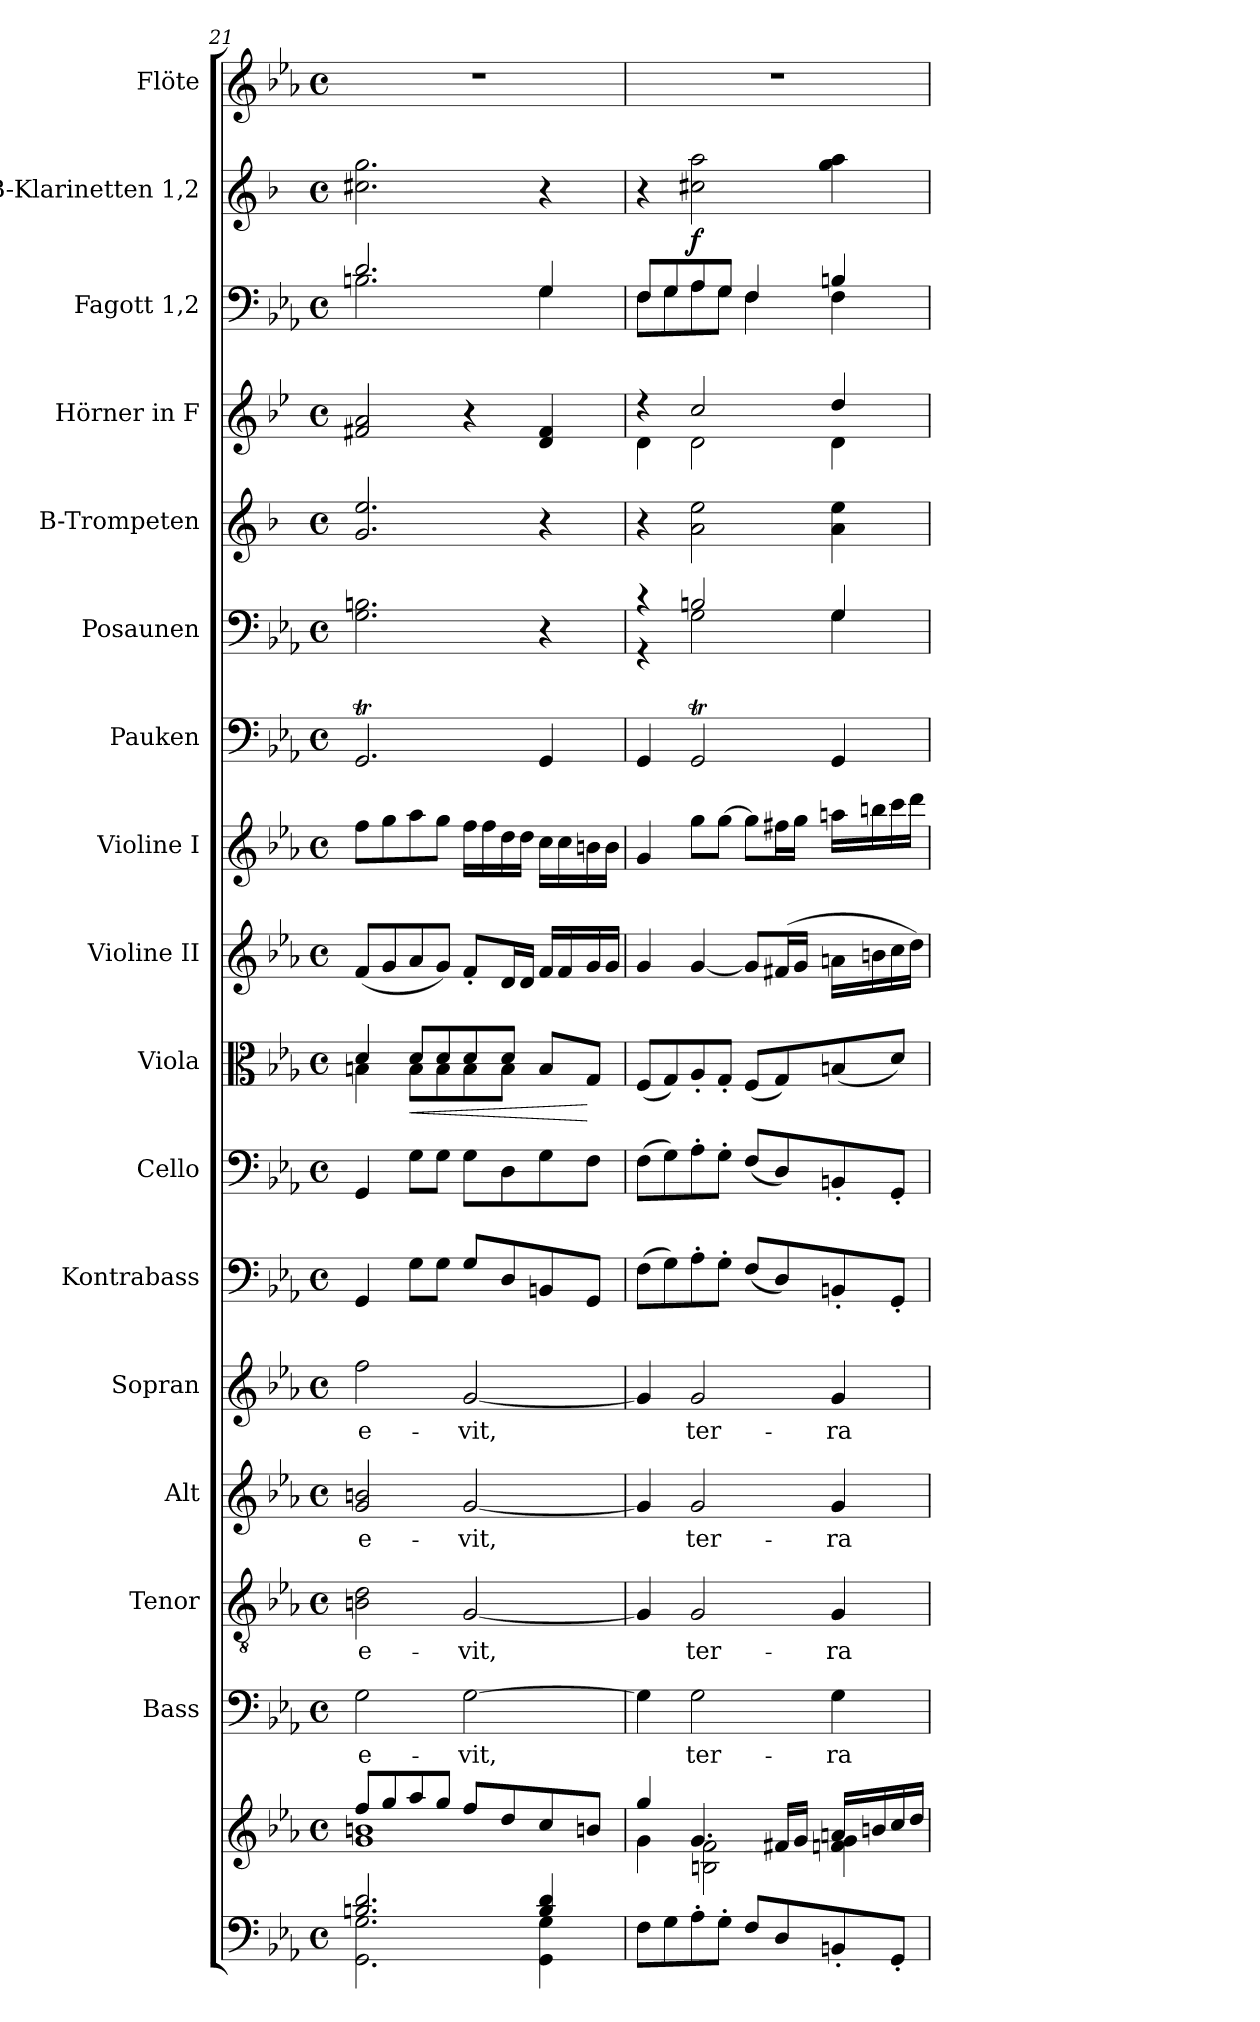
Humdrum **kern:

**kern	**kern	**kern	**text	**kern	**text	**kern	**text	**kern	**text	**kern	**kern	**kern	**dynam	**kern	**kern	**kern	**kern	**kern	**kern	**kern	**kern	**dynam	**kern
*part17	*part17	*part16	*part16	*part15	*part15	*part14	*part14	*part13	*part13	*part12	*part11	*part10	*part10	*part9	*part8	*part7	*part6	*part5	*part4	*part3	*part2	*part2	*part1
*staff18	*staff17	*staff16	*staff16	*staff15	*staff15	*staff14	*staff14	*staff13	*staff13	*staff12	*staff11	*staff10	*staff10	*staff9	*staff8	*staff7	*staff6	*staff5	*staff4	*staff3	*staff2	*staff2	*staff1
*	*	*I"Bass	*	*I"Tenor	*	*I"Alt	*	*I"Sopran	*	*I"Kontrabass	*I"Cello	*I"Viola	*	*I"Violine II	*I"Violine I	*I"Pauken	*I"Posaunen	*I"B-Trompeten	*I"Hörner in F	*I"Fagott 1,2	*I"B-Klarinetten 1,2	*	*I"Flöte
*	*	*I'B.	*	*I'T.	*	*I'A.	*	*I'S.	*	*I'Kb.	*	*I'Vla.	*	*I'Vl. II	*I'Vl. I	*I'Pk.	*I'Pos.	*I'B Trp.	*	*I'Fg.	*I'Kl.	*	*I'Fl.
!!LO:PB:g=z
*clefF4	*clefG2	*clefF4	*	*clefGv2	*	*clefG2	*	*clefG2	*	*clefF4	*clefF4	*clefC3	*	*clefG2	*clefG2	*clefF4	*clefF4	*clefG2	*clefG2	*clefF4	*clefG2	*	*clefG2
*	*	*	*	*	*	*	*	*	*	*ITrd7c12	*	*	*	*	*	*	*	*ITrd1c2	*ITrd4c7	*	*ITrd1c2	*	*
*k[b-e-a-]	*k[b-e-a-]	*k[b-e-a-]	*	*k[b-e-a-]	*	*k[b-e-a-]	*	*k[b-e-a-]	*	*k[b-e-a-]	*k[b-e-a-]	*k[b-e-a-]	*	*k[b-e-a-]	*k[b-e-a-]	*k[b-e-a-]	*k[b-e-a-]	*k[b-e-a-]	*k[b-e-a-]	*k[b-e-a-]	*k[b-e-a-]	*	*k[b-e-a-]
*E-:	*E-:	*E-:	*	*E-:	*	*E-:	*	*E-:	*	*E-:	*E-:	*E-:	*	*E-:	*E-:	*E-:	*E-:	*E-:	*E-:	*E-:	*E-:	*	*E-:
*M4/4	*M4/4	*M4/4	*	*M4/4	*	*M4/4	*	*M4/4	*	*M4/4	*M4/4	*M4/4	*	*M4/4	*M4/4	*M4/4	*M4/4	*M4/4	*M4/4	*M4/4	*M4/4	*	*M4/4
*met(c)	*met(c)	*met(c)	*	*met(c)	*	*met(c)	*	*met(c)	*	*met(c)	*met(c)	*met(c)	*	*met(c)	*met(c)	*met(c)	*met(c)	*met(c)	*met(c)	*met(c)	*met(c)	*	*met(c)
=21	=21	=21	=21	=21	=21	=21	=21	=21	=21	=21	=21	=21	=21	=21	=21	=21	=21	=21	=21	=21	=21	=21	=21
*^	*^	*	*	*	*	*	*	*	*	*	*	*	*	*	*	*	*	*	*	*	*	*	*
!	!	!	!	!	!LO:LY:b	!	!LO:LY:b	!	!LO:LY:b	!	!LO:LY:b	!	!	!	!	!	!	!	!	!	!	!	!	!	!
*	*	*	*	*	*	*	*	*	*	*	*	*	*	*^	*	*	*	*	*	*	*	*^	*	*	*
2.Bn/ 2.d/	2.GG\ 2.G\	8ff/L	1g 1bn	2G\	-e-	2Bn\ 2d\	-e-	2g/ 2bn/	-e-	2ff\	-e-	4GGG/	4GG/	4d/	4Bn\	.	(<8f/L	8ff\L	2.GGt/	2.G\ 2.Bn\	2.f/ 2.dd/	2Bn/ 2d/	2.d/	2.Bn\	2.bn\ 2.ff\	.	1r
.	.	8gg/	.	.	.	.	.	.	.	.	.	.	.	.	.	.	8g/	8gg\	.	.	.	.	.	.	.	.	.
!	!	!	!	!	!	!	!	!	!	!	!	!	!	!	!	!LO:HP:b	!	!	!	!	!	!	!	!	!	!	!
.	.	8aa-/	.	.	.	.	.	.	.	.	.	8GG\L	8G\L	8d/L	8B\L	<	8a-/	8aa-\	.	.	.	.	.	.	.	.	.
.	.	8gg/J	.	.	.	.	.	.	.	.	.	8GG\J	8G\J	8d/	8B\	.	8g/J)	8gg\J	.	.	.	.	.	.	.	.	.
!	!	!	!	!	!LO:LY:b	!	!LO:LY:b	!	!LO:LY:b	!	!LO:LY:b	!	!	!	!	!	!	!	!	!	!	!	!	!	!	!	!
.	.	8ff/L	.	[2G\	-vit,	[2G/	-vit,	[2g/	-vit,	[2g/	-vit,	8GG/L	8G\L	8d/	8B\	.	8f'</L	16ff\LL	.	.	.	4r	.	.	.	.	.
.	.	.	.	.	.	.	.	.	.	.	.	.	.	.	.	.	.	16ff\	.	.	.	.	.	.	.	.	.
.	.	8dd/	.	.	.	.	.	.	.	.	.	8DD/	8D\	8d/J	8B\J	.	16d/L	16dd\	.	.	.	.	.	.	.	.	.
.	.	.	.	.	.	.	.	.	.	.	.	.	.	.	.	.	16d/JJ	16dd\JJ	.	.	.	.	.	.	.	.	.
4B/ 4d/	4GG\ 4G\	8cc/	.	.	.	.	.	.	.	.	.	8BBBn/	8G\	8B/L	4ryy	.	16f/LL	16cc\LL	4GG/	4r	4r	4G/ 4B/	4G/	4G\	4r	.	.
.	.	.	.	.	.	.	.	.	.	.	.	.	.	.	.	.	16f/	16cc\	.	.	.	.	.	.	.	.	.
.	.	8bn/J	.	.	.	.	.	.	.	.	.	8GGG/J	8F\J	8G/J	.	[	16g/	16bn\	.	.	.	.	.	.	.	.	.
.	.	.	.	.	.	.	.	.	.	.	.	.	.	.	.	.	16g/JJ	16b\JJ	.	.	.	.	.	.	.	.	.
*v	*v	*	*	*	*	*	*	*	*	*	*	*	*	*v	*v	*	*	*	*	*	*	*	*	*	*	*	*
=22	=22	=22	=22	=22	=22	=22	=22	=22	=22	=22	=22	=22	=22	=22	=22	=22	=22	=22	=22	=22	=22	=22	=22	=22	=22
*	*	*	*	*	*	*	*	*	*	*	*	*	*	*	*	*	*	*^	*	*^	*	*	*	*	*
8F\L	4gg/	4g\	4G\]	.	4G/]	.	4g/]	.	4g/]	.	(>8FF\L	(>8F\L	(<8F/L	.	4g/	4g/	4GG/	4r	4r	4r	4rdd	4G\	8F/L	8F\L	4r	.	1r
8G\	.	.	.	.	.	.	.	.	.	.	8GG\)	8G\)	8G/)	.	.	.	.	.	.	.	.	.	8G/	8G\	.	.	.
!	!	!	!	!LO:LY:b	!	!LO:LY:b	!	!LO:LY:b	!	!LO:LY:b	!	!	!	!	!	!	!	!	!	!	!	!	!	!	!	!LO:DY:b	!
8A-'>\	4.g/	2Bn\ 2f\	2G\	ter-	2G/	ter-	2g/	ter-	2g/	ter-	8AA-'>\	8A-'>\	8A-'</	.	[4g/	8gg\L	2GGt/	2Bn/	2G\	2g\ 2dd\	2f/	2G\	8A-/	8A-\	2bn\ 2gg\	f	.
8G'>\J	.	.	.	.	.	.	.	.	.	.	8GG'>\J	8G'>\J	8G'</J	.	.	[8gg\J	.	.	.	.	.	.	8G/J	8G\J	.	.	.
8F/L	.	.	.	.	.	.	.	.	.	.	(<8FF/L	(<8F/L	(<8F/L	.	8g/L]	8gg\L]	.	.	.	.	.	.	4F/	4F\	.	.	.
8D/	16f#X/LL	.	.	.	.	.	.	.	.	.	8DD/)	8D/)	8G/)	.	(>16f#X/L	16ff#X\L	.	.	.	.	.	.	.	.	.	.	.
.	16g/JJ	.	.	.	.	.	.	.	.	.	.	.	.	.	16g/JJ	16gg\JJ	.	.	.	.	.	.	.	.	.	.	.
!	!	!	!	!LO:LY:b	!	!LO:LY:b	!	!LO:LY:b	!	!LO:LY:b	!	!	!	!	!	!	!	!	!	!	!	!	!	!	!	!	!
8BBn'</	16an/LL	4f\ 4g\	4G\	-ra	4G/	-ra	4g/	-ra	4g/	-ra	8BBBn'</	8BBn'</	(<8Bn/	.	16an\LL	16aan\LL	4GG/	4G/	4G\	4g\ 4dd\	4g/	4G\	4Bn/	4F\	4ff\ 4gg\	.	.
.	16bn/	.	.	.	.	.	.	.	.	.	.	.	.	.	16bn\	16bbn\	.	.	.	.	.	.	.	.	.	.	.
8GG'</J	16cc/	.	.	.	.	.	.	.	.	.	8GGG'</J	8GG'</J	8d/J)	.	16cc\	16ccc\	.	.	.	.	.	.	.	.	.	.	.
.	16dd/JJ	.	.	.	.	.	.	.	.	.	.	.	.	.	16dd\JJ)	16ddd\JJ	.	.	.	.	.	.	.	.	.	.	.
*	*	*	*	*	*	*	*	*	*	*	*	*	*	*	*	*	*	*	*	*	*v	*v	*	*	*	*	*
*	*v	*v	*	*	*	*	*	*	*	*	*	*	*	*	*	*	*	*v	*v	*	*	*v	*v	*	*	*
=	=	=	=	=	=	=	=	=	=	=	=	=	=	=	=	=	=	=	=	=	=	=	=
*-	*-	*-	*-	*-	*-	*-	*-	*-	*-	*-	*-	*-	*-	*-	*-	*-	*-	*-	*-	*-	*-	*-	*-
